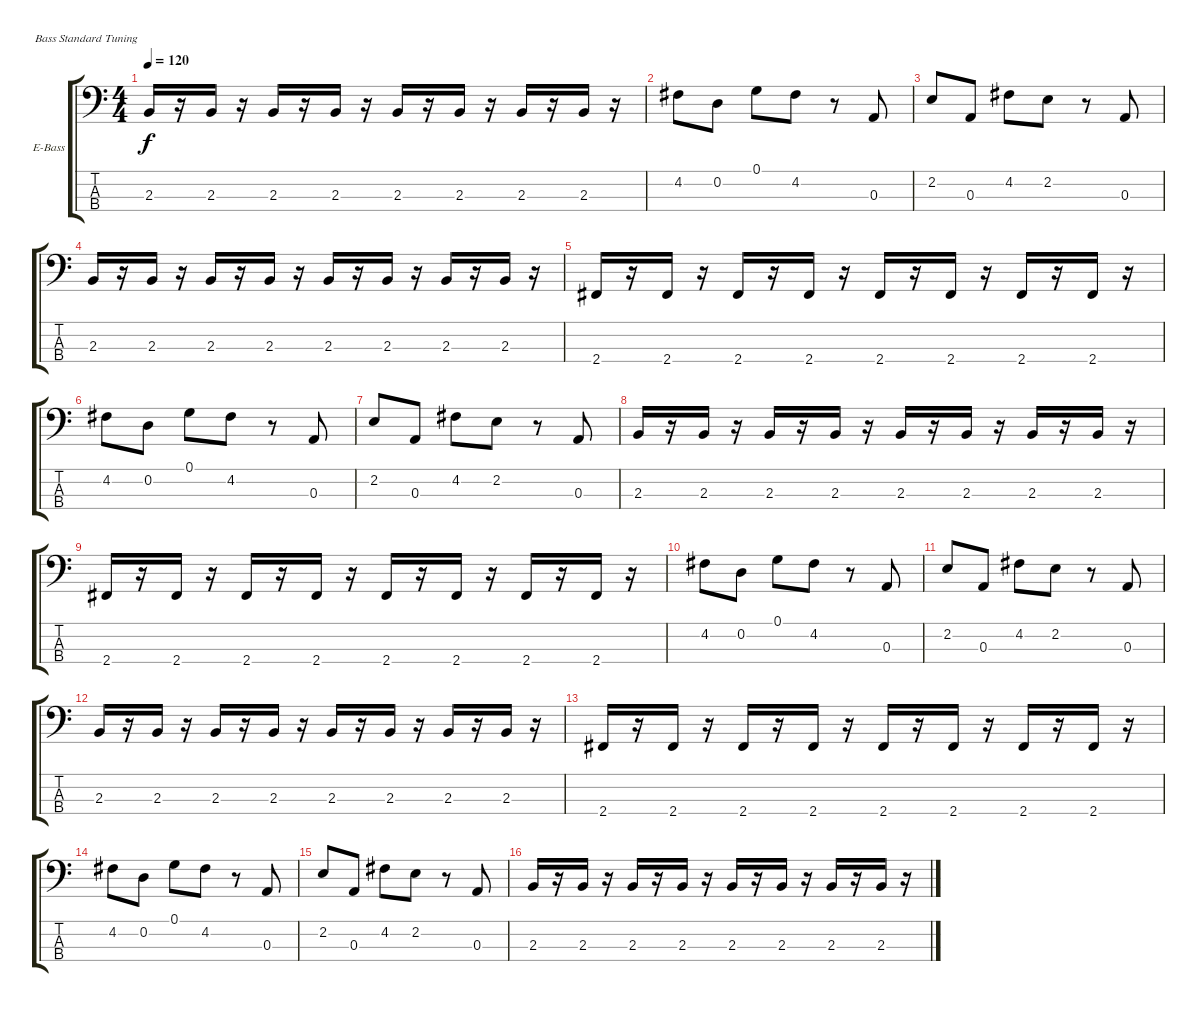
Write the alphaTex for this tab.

\defaultSystemsLayout 4
\bracketExtendMode groupsimilarinstruments
\firstSystemTrackNameOrientation horizontal
\otherSystemsTrackNameOrientation horizontal
\track ("Игорь Тихомиров-Бас" "E-Bass") {instrument electricbassfinger}
\staff {score tabs}
\tuning (G2 D2 A1 E1)
\ts (4 4)
\tempo 120
\clef f4
\ks c
2.3.16{dy f} r.16 2.3.16 r.16 2.3.16 r.16 2.3.16 r.16 2.3.16 r.16 2.3.16 r.16 2.3.16 r.16 2.3.16 r.16 |
4.2.8 0.2.8 0.1.8 4.2.8 r.8 0.3.8 |
2.2.8 0.3.8 4.2.8 2.2.8 r.8 0.3.8 |
2.3.16 r.16 2.3.16 r.16 2.3.16 r.16 2.3.16 r.16 2.3.16 r.16 2.3.16 r.16 2.3.16 r.16 2.3.16 r.16 |
2.4.16 r.16 2.4.16 r.16 2.4.16 r.16 2.4.16 r.16 2.4.16 r.16 2.4.16 r.16 2.4.16 r.16 2.4.16 r.16 |
4.2.8 0.2.8 0.1.8 4.2.8 r.8 0.3.8 |
2.2.8 0.3.8 4.2.8 2.2.8 r.8 0.3.8 |
2.3.16 r.16 2.3.16 r.16 2.3.16 r.16 2.3.16 r.16 2.3.16 r.16 2.3.16 r.16 2.3.16 r.16 2.3.16 r.16 |
2.4.16 r.16 2.4.16 r.16 2.4.16 r.16 2.4.16 r.16 2.4.16 r.16 2.4.16 r.16 2.4.16 r.16 2.4.16 r.16 |
4.2.8 0.2.8 0.1.8 4.2.8 r.8 0.3.8 |
2.2.8 0.3.8 4.2.8 2.2.8 r.8 0.3.8 |
2.3.16 r.16 2.3.16 r.16 2.3.16 r.16 2.3.16 r.16 2.3.16 r.16 2.3.16 r.16 2.3.16 r.16 2.3.16 r.16 |
2.4.16 r.16 2.4.16 r.16 2.4.16 r.16 2.4.16 r.16 2.4.16 r.16 2.4.16 r.16 2.4.16 r.16 2.4.16 r.16 |
4.2.8 0.2.8 0.1.8 4.2.8 r.8 0.3.8 |
2.2.8 0.3.8 4.2.8 2.2.8 r.8 0.3.8 |
2.3.16 r.16 2.3.16 r.16 2.3.16 r.16 2.3.16 r.16 2.3.16 r.16 2.3.16 r.16 2.3.16 r.16 2.3.16 r.16
